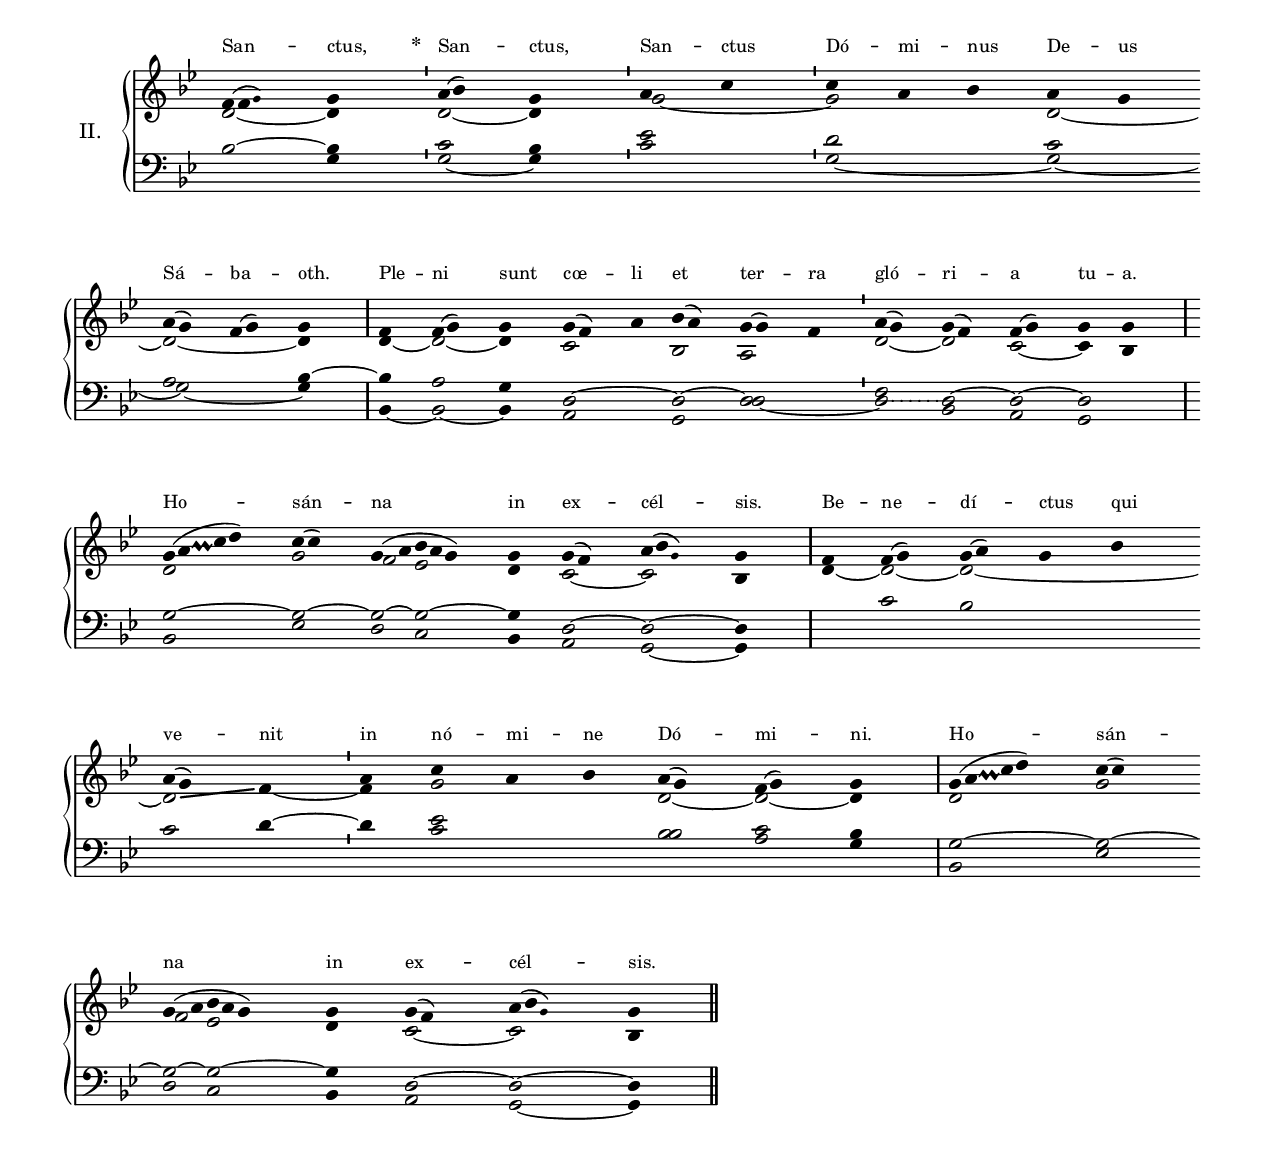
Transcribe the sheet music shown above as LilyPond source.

\version "2.18"
\include "gregorian.ly"
\include "noh2.ily"

%Page reference: page v.87
%(volume.page)

%Proofed 3/14

global = {
 \key g \minor
 \cadenzaOn 
 \override Glissando #'thickness = #2.0
}

chantText = \lyricmode {
San -- ctus, 
\set stanza = " * " San -- ctus, San -- ctus Dó -- mi -- nus De -- us Sá -- ba -- oth. 
Ple -- ni sunt cœ -- li et ter -- ra gló -- ri -- a tu -- a. 
Ho -- sán -- na in ex -- cél -- sis. 
Be -- ne -- dí -- ctus qui ve -- nit in nó -- mi -- ne Dó -- mi -- ni. 
Ho -- sán -- na in ex -- cél -- sis. }

chantMusic = {
\tieDown   f'4 ( f'4 \once \tweak #'font-size #-4 g' ) g'4 \divisioMinima
 a'4 ( bes'4) g'4 \divisioMinima
 a'4 c''4 \divisioMinima
 c''4 a'4 bes'4 a'4 g'4 \forceBreak
 a'4 ( g'4) f'4 ( g'4) g'4 \divisioMaxima
 f'4 f'4 ( g'4) g'4 g'4 ( f'4) a'4 bes'4 ( a'4) g'4 ( g'4) f'4 \divisioMinima
 a'4 ( g'4) g'4 ( f'4) f'4 ( g'4) g'4 g'4 \divisioMaxima
 \forceBreak
 g'4 ( a'4 \quil bes' c''4 d''4) c''4 ( c''4) g'4 ( a'4 bes'4 a'4 g'4) g'4 g'4 ( f'4) a'4 ( bes'4 \once \tweak #'font-size #-4 g' ) g'4 \divisioMaxima
 f'4 f'4 ( g'4) g'4 ( a'4) g'4 bes'4 \forceBreak
 a'4 ( g'4) f'4 \divisioMinima
 a'4 c''4 a'4 bes'4 a'4 ( g'4) f'4 ( g'4) g'4 \divisioMaxima
 g'4 ( a'4 \quil bes' c''4 d''4) c''4 ( c''4) \forceBreak
 g'4 ( a'4 bes'4 a'4 g'4) g'4 g'4 ( f'4) a'4 ( bes'4 \once \tweak #'font-size #-4 g' ) g'4 \finalis

}

altoMusic = {
d'2*3/2 ~ d'4 \divisioMinima
d'2 ~ d'4 \divisioMinima
g'2 ~ \divisioMinima
g'2*3/2 d'2 ~ d'2*4/2 ~ d'4 \divisioMaxima
d'4 ~ d'2 ~ d'4 c'2*3/2 bes2 a2*3/2 \divisioMinima
d'2 ~ d'2 c'2 ~ c'4 bes4 \divisioMaxima
d'2*5/2 g'2 f'2 ees'2*3/2 d'4 c'2 ~ c'2*3/2 bes4 \divisioMaxima
d'4 ~ d'2 ~ d'2*4/2 ~ d'2 -\tweak Glissando.Y-offset #-0.8 \glissando f'4 ~ \divisioMinima
f'4 g'2*3/2 d'2 ~ d'2 ~ d'4 \divisioMaxima
d'2*5/2 g'2 f'2 ees'2*3/2 d'4 c'2 ~ c'2*3/2 bes4 \finalis
}

tenorMusic = {
bes2*3/2 ~ bes4 \divisioMinima
c'2 bes4 \divisioMinima
ees'2 \divisioMinima
d'2*3/2 c'2 a2*4/2 bes4 ~ \divisioMaxima
bes4 a2 g4 d2*3/2 ~ d2 ~ d2*3/2 \divisioMinima
f2 d2 ~ d2 ~ d2 \divisioMaxima
g2*5/2 ~ g2 ~ g2 ~ g2*3/2 ~ g4 d2 ~ d2*3/2 ~ d4 \divisioMaxima
r4 c'2 bes2*4/2 c'2 d'4 ~ \divisioMinima
d'4 ees'2*3/2 bes2 c'2 bes4 \divisioMaxima
g2*5/2 ~ g2 ~ g2 ~ g2*3/2 ~ g4 d2 ~ d2*3/2 ~ d4 \finalis
}

bassMusic = {
r2*3/2 g4 \divisioMinima
g2 ~ g4 \divisioMinima
c'2 \divisioMinima
g2*3/2 ~ g2 ~ g2*4/2 ~ g4 \divisioMaxima
bes,4 ~ bes,2 ~ bes,4 a,2*3/2 g,2 \shiftRight d2*3/2 ~ \divisioMinima
d2 bes,2 a,2 g,2 \divisioMaxima
bes,2*5/2 ees2 d2 c2*3/2 bes,4 a,2 g,2*3/2 ~ g,4 \divisioMaxima
s2*10/2 \divisioMinima
r4 c'2*3/2 \shiftRight bes2 a2 g4 \divisioMaxima
bes,2*5/2 ees2 d2 c2*3/2 bes,4 a,2 g,2*3/2 ~ g,4 \finalis
}

voiceLines = {
\voiceLineStyle


s2*31/2
\allowVoiceLineBreak
\offsetVoiceLineY
\voiceLine "down" "down" d2*2/2 d2*0


}

\score{
  <<
    \new Lyrics
    \new GrandStaff <<
      \set GrandStaff.autoBeaming = ##f
      \set GrandStaff.instrumentName = \markup \center-column {
        "II."
      }
      \new Staff = up <<
        \new Voice = "chant" {
          \voiceOne \global \chantMusic
        }
        \new Voice {
          \voiceTwo \global \altoMusic
        }
      >>

      \new Staff = down <<
        \clef bass
        \new Voice {
          \voiceOne \global \tenorMusic
        }
        \new Voice {
          \voiceTwo \global \bassMusic
        }
	\new Voice {
        \voiceThree \global \voiceLines
        }
      >>
    >>
    \context Lyrics {
      \lyricsto chant {
      \chantText
    }
    }
  >>
  \layout{
  }
  
}
